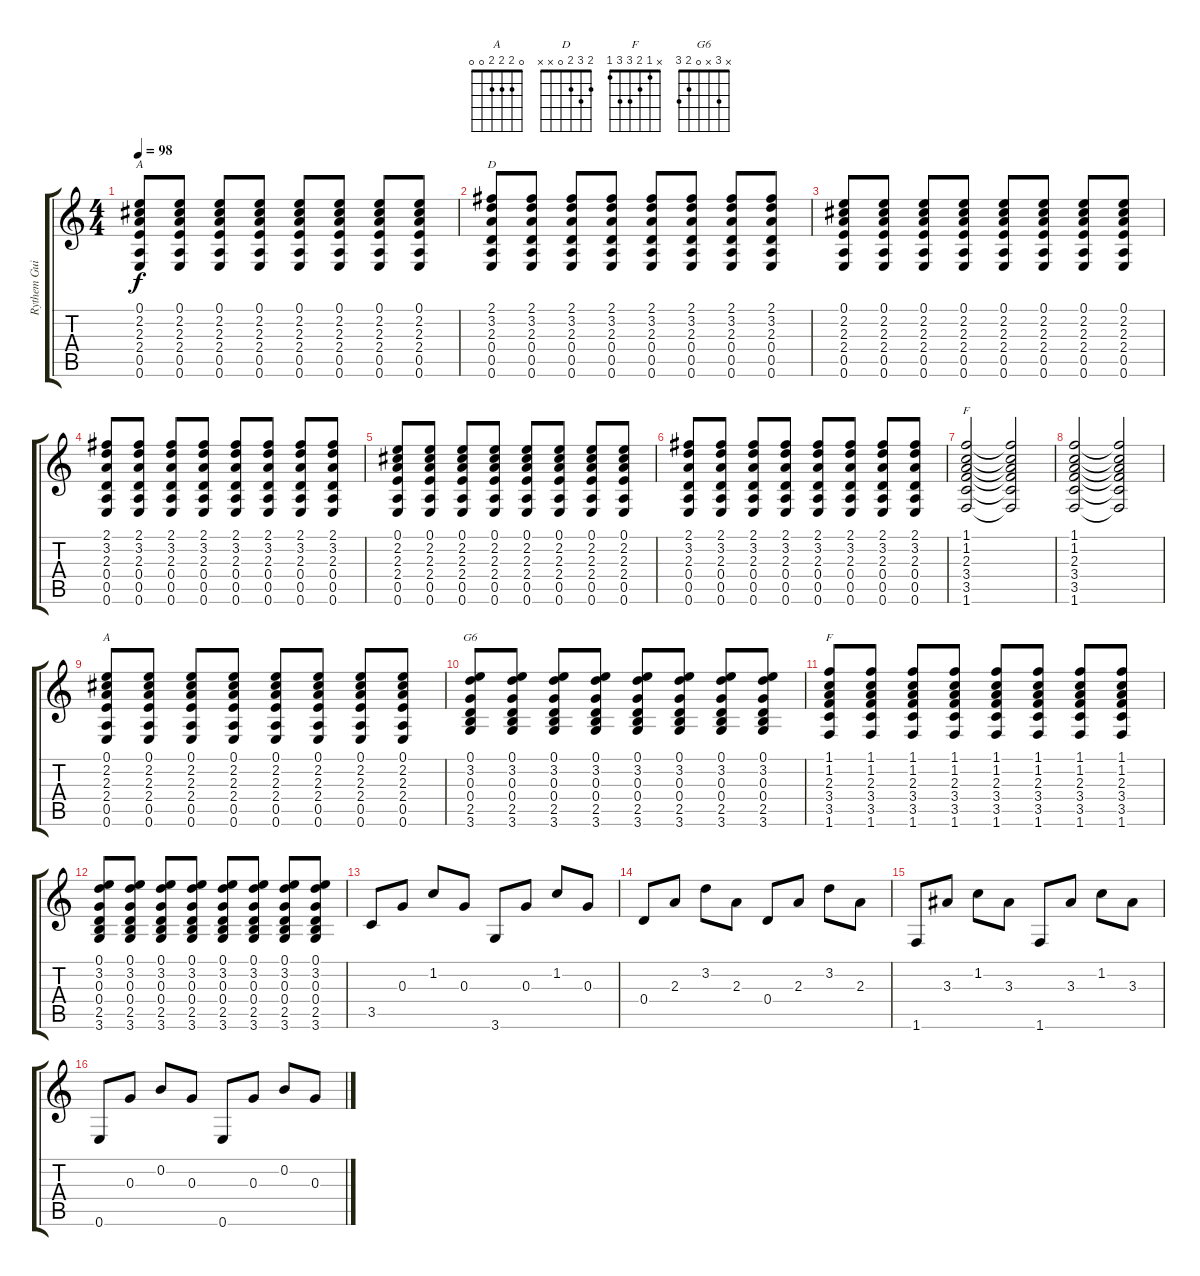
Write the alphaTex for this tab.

\track ("Rythem Guitar" "Rythem Gui") {instrument overdrivenguitar}
\staff {score tabs}
\tuning (E4 B3 G3 D3 A2 E2) {hide}
\chord ("A" 0 2 2 2 0 x)
\chord ("D" 2 3 2 0 x x)
\chord ("F" 1 1 2 3 3 1)
\chord ("A" 0 2 2 2 0 0)
\chord ("G6" x 3 x 0 2 3)
\chord ("F" x 1 2 3 3 1)
\ts (4 4)
\tempo 98
\clef g2
\ks c
(0.1 2.2 2.3 2.4 0.5 0.6).8{ch "A" dy f} (0.1 2.2 2.3 2.4 0.5 0.6).8 (0.1 2.2 2.3 2.4 0.5 0.6).8 (0.1 2.2 2.3 2.4 0.5 0.6).8 (0.1 2.2 2.3 2.4 0.5 0.6).8 (0.1 2.2 2.3 2.4 0.5 0.6).8 (0.1 2.2 2.3 2.4 0.5 0.6).8 (0.1 2.2 2.3 2.4 0.5 0.6).8 |
(2.1 3.2 2.3 0.4 0.5 0.6).8{ch "D"} (2.1 3.2 2.3 0.4 0.5 0.6).8 (2.1 3.2 2.3 0.4 0.5 0.6).8 (2.1 3.2 2.3 0.4 0.5 0.6).8 (2.1 3.2 2.3 0.4 0.5 0.6).8 (2.1 3.2 2.3 0.4 0.5 0.6).8 (2.1 3.2 2.3 0.4 0.5 0.6).8 (2.1 3.2 2.3 0.4 0.5 0.6).8 |
(0.1 2.2 2.3 2.4 0.5 0.6).8 (0.1 2.2 2.3 2.4 0.5 0.6).8 (0.1 2.2 2.3 2.4 0.5 0.6).8 (0.1 2.2 2.3 2.4 0.5 0.6).8 (0.1 2.2 2.3 2.4 0.5 0.6).8 (0.1 2.2 2.3 2.4 0.5 0.6).8 (0.1 2.2 2.3 2.4 0.5 0.6).8 (0.1 2.2 2.3 2.4 0.5 0.6).8 |
(2.1 3.2 2.3 0.4 0.5 0.6).8 (2.1 3.2 2.3 0.4 0.5 0.6).8 (2.1 3.2 2.3 0.4 0.5 0.6).8 (2.1 3.2 2.3 0.4 0.5 0.6).8 (2.1 3.2 2.3 0.4 0.5 0.6).8 (2.1 3.2 2.3 0.4 0.5 0.6).8 (2.1 3.2 2.3 0.4 0.5 0.6).8 (2.1 3.2 2.3 0.4 0.5 0.6).8 |
(0.1 2.2 2.3 2.4 0.5 0.6).8 (0.1 2.2 2.3 2.4 0.5 0.6).8 (0.1 2.2 2.3 2.4 0.5 0.6).8 (0.1 2.2 2.3 2.4 0.5 0.6).8 (0.1 2.2 2.3 2.4 0.5 0.6).8 (0.1 2.2 2.3 2.4 0.5 0.6).8 (0.1 2.2 2.3 2.4 0.5 0.6).8 (0.1 2.2 2.3 2.4 0.5 0.6).8 |
(2.1 3.2 2.3 0.4 0.5 0.6).8 (2.1 3.2 2.3 0.4 0.5 0.6).8 (2.1 3.2 2.3 0.4 0.5 0.6).8 (2.1 3.2 2.3 0.4 0.5 0.6).8 (2.1 3.2 2.3 0.4 0.5 0.6).8 (2.1 3.2 2.3 0.4 0.5 0.6).8 (2.1 3.2 2.3 0.4 0.5 0.6).8 (2.1 3.2 2.3 0.4 0.5 0.6).8 |
(1.1 1.2 2.3 3.4 3.5 1.6).2{ch "F"} (1.1{t} 1.2{t} 2.3{t} 3.4{t} 3.5{t} 1.6{t}).2 |
(1.1 1.2 2.3 3.4 3.5 1.6).2 (1.1{t} 1.2{t} 2.3{t} 3.4{t} 3.5{t} 1.6{t}).2 |
(0.1 2.2 2.3 2.4 0.5 0.6).8{ch "A"} (0.1 2.2 2.3 2.4 0.5 0.6).8 (0.1 2.2 2.3 2.4 0.5 0.6).8 (0.1 2.2 2.3 2.4 0.5 0.6).8 (0.1 2.2 2.3 2.4 0.5 0.6).8 (0.1 2.2 2.3 2.4 0.5 0.6).8 (0.1 2.2 2.3 2.4 0.5 0.6).8 (0.1 2.2 2.3 2.4 0.5 0.6).8 |
(0.1 3.2 0.3 0.4 2.5 3.6).8{ch "G6"} (0.1 3.2 0.3 0.4 2.5 3.6).8 (0.1 3.2 0.3 0.4 2.5 3.6).8 (0.1 3.2 0.3 0.4 2.5 3.6).8 (0.1 3.2 0.3 0.4 2.5 3.6).8 (0.1 3.2 0.3 0.4 2.5 3.6).8 (0.1 3.2 0.3 0.4 2.5 3.6).8 (0.1 3.2 0.3 0.4 2.5 3.6).8 |
(1.1 1.2 2.3 3.4 3.5 1.6).8{ch "F"} (1.1 1.2 2.3 3.4 3.5 1.6).8 (1.1 1.2 2.3 3.4 3.5 1.6).8 (1.1 1.2 2.3 3.4 3.5 1.6).8 (1.1 1.2 2.3 3.4 3.5 1.6).8 (1.1 1.2 2.3 3.4 3.5 1.6).8 (1.1 1.2 2.3 3.4 3.5 1.6).8 (1.1 1.2 2.3 3.4 3.5 1.6).8 |
(0.1 3.2 0.3 0.4 2.5 3.6).8 (0.1 3.2 0.3 0.4 2.5 3.6).8 (0.1 3.2 0.3 0.4 2.5 3.6).8 (0.1 3.2 0.3 0.4 2.5 3.6).8 (0.1 3.2 0.3 0.4 2.5 3.6).8 (0.1 3.2 0.3 0.4 2.5 3.6).8 (0.1 3.2 0.3 0.4 2.5 3.6).8 (0.1 3.2 0.3 0.4 2.5 3.6).8 |
3.5.8 0.3.8 1.2.8 0.3.8 3.6.8 0.3.8 1.2.8 0.3.8 |
0.4.8 2.3.8 3.2.8 2.3.8 0.4.8 2.3.8 3.2.8 2.3.8 |
1.6.8 3.3.8 1.2.8 3.3.8 1.6.8 3.3.8 1.2.8 3.3.8 |
0.6.8 0.3.8 0.2.8 0.3.8 0.6.8 0.3.8 0.2.8 0.3.8
